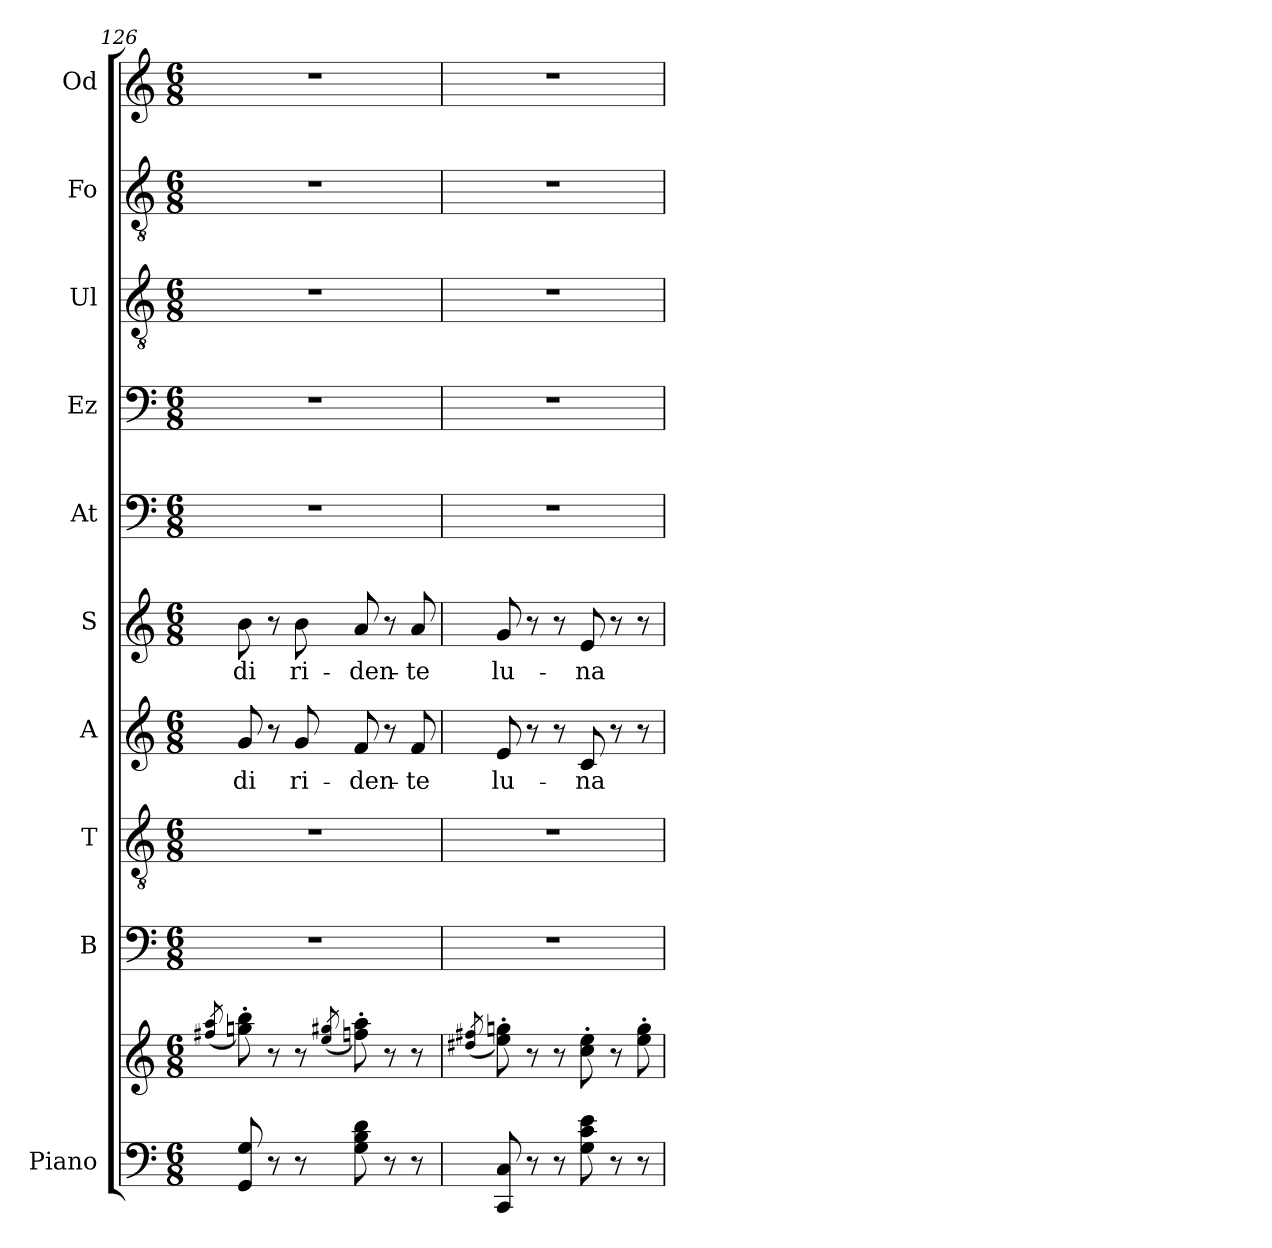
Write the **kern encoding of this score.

**kern	**kern	**kern	**kern	**kern	**text	**kern	**text	**kern	**kern	**kern	**kern	**kern
*part10	*part10	*part9	*part8	*part7	*part7	*part6	*part6	*part5	*part4	*part3	*part2	*part1
*staff11	*staff10	*staff9	*staff8	*staff7	*staff7	*staff6	*staff6	*staff5	*staff4	*staff3	*staff2	*staff1
*I"Piano	*	*I"B	*I"T	*I"A	*	*I"S	*	*I"At	*I"Ez	*I"Ul	*I"Fo	*I"Od
*I'Pno	*	*I'B	*I'T	*I'A	*	*I'S	*	*I'At	*I'Ez	*I'Ul	*I'Fo	*I'Od
*clefF4	*clefG2	*clefF4	*clefGv2	*clefG2	*	*clefG2	*	*clefF4	*clefF4	*clefGv2	*clefGv2	*clefG2
*k[]	*k[]	*k[]	*k[]	*k[]	*	*k[]	*	*k[]	*k[]	*k[]	*k[]	*k[]
*M6/8	*M6/8	*M6/8	*M6/8	*M6/8	*	*M6/8	*	*M6/8	*M6/8	*M6/8	*M6/8	*M6/8
=126	=126	=126	=126	=126	=126	=126	=126	=126	=126	=126	=126	=126
.	(<8qff#X/ 8qaa/	.	.	.	.	.	.	.	.	.	.	.
!	!	!	!	!	!LO:LY:b	!	!LO:LY:b	!	!	!	!	!
8GG/ 8G/	8ggn\' 8bb\')	2.r	2.r	8g/	di	8b\	di	2.r	2.r	2.r	2.r	2.r
8r	8r	.	.	8r	.	8r	.	.	.	.	.	.
!	!	!	!	!	!LO:LY:b	!	!LO:LY:b	!	!	!	!	!
8r	8r	.	.	8g/	ri-	8b\	ri-	.	.	.	.	.
.	(<8qee/ 8qgg#X/	.	.	.	.	.	.	.	.	.	.	.
!	!	!	!	!	!LO:LY:b	!	!LO:LY:b	!	!	!	!	!
8G\ 8B\ 8d\	8ffn\' 8aa\')	.	.	8f/	-den-	8a/	-den-	.	.	.	.	.
8r	8r	.	.	8r	.	8r	.	.	.	.	.	.
!	!	!	!	!	!LO:LY:b	!	!LO:LY:b	!	!	!	!	!
8r	8r	.	.	8f/	-te	8a/	-te	.	.	.	.	.
=127	=127	=127	=127	=127	=127	=127	=127	=127	=127	=127	=127	=127
.	(<8qdd#X/ 8qff#X/	.	.	.	.	.	.	.	.	.	.	.
!	!	!	!	!	!LO:LY:b	!	!LO:LY:b	!	!	!	!	!
8CC/ 8C/	8ee\' 8ggn\')	2.r	2.r	8e/	lu-	8g/	lu-	2.r	2.r	2.r	2.r	2.r
8r	8r	.	.	8r	.	8r	.	.	.	.	.	.
8r	8r	.	.	8r	.	8r	.	.	.	.	.	.
!	!	!	!	!	!LO:LY:b	!	!LO:LY:b	!	!	!	!	!
8G\ 8c\ 8e\	8cc\' 8ee\'	.	.	8c/	-na	8e/	-na	.	.	.	.	.
8r	8r	.	.	8r	.	8r	.	.	.	.	.	.
8r	8ee\' 8gg\'	.	.	8r	.	8r	.	.	.	.	.	.
=	=	=	=	=	=	=	=	=	=	=	=	=
*-	*-	*-	*-	*-	*-	*-	*-	*-	*-	*-	*-	*-
